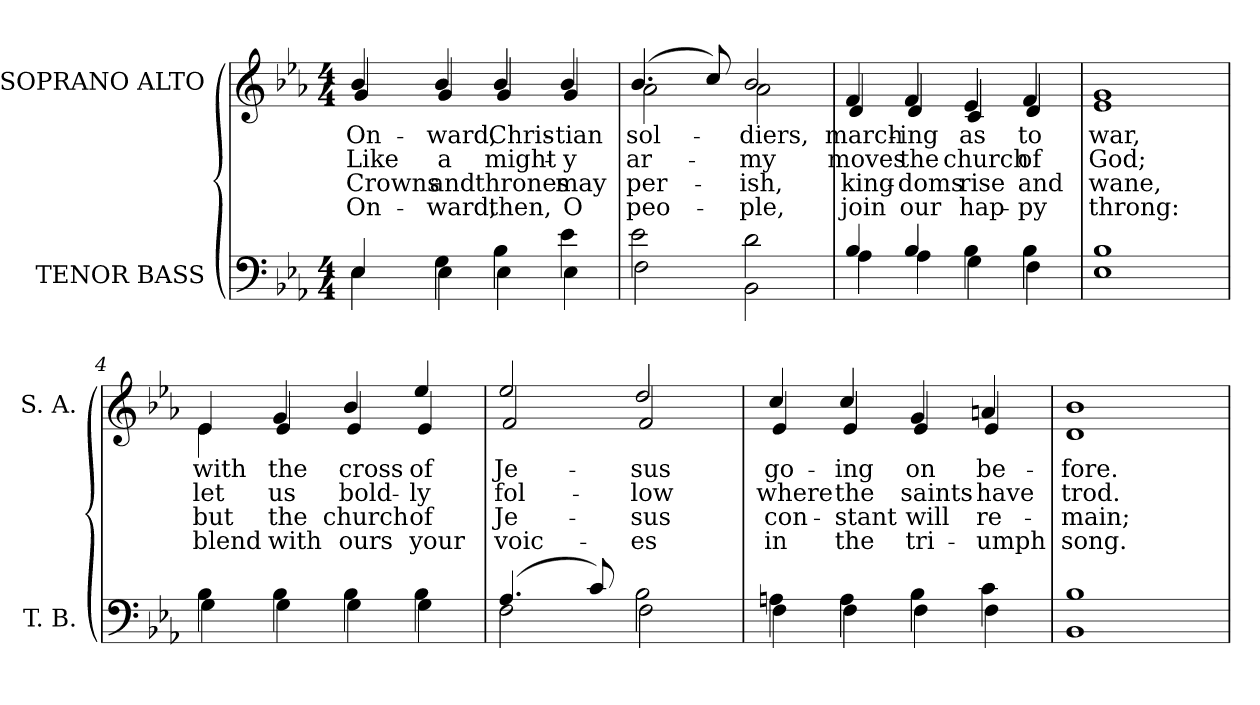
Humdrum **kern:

**kern	**kern	**text	**text	**text	**text
*part2	*part1	*part1	*part1	*part1	*part1
*staff2	*staff1	*staff1	*staff1	*staff1	*staff1
*I"TENOR BASS	*I"SOPRANO ALTO	*	*	*	*
*I'T. B.	*I'S. A.	*	*	*	*
!!LO:PB:g=z
*clefF4	*clefG2	*	*	*	*
*k[b-e-a-]	*k[b-e-a-]	*	*	*	*
*E-:	*E-:	*	*	*	*
*M4/4	*M4/4	*	*	*	*
=	=	=	=	=	=
*^	*	*	*	*	*
!	!	!LO:TX:b:cj:t=1	!	!	!	!
!	!	!LO:TX:b:cj:t=2	!	!	!	!
!	!	!LO:TX:b:cj:t=3	!	!	!	!
!	!	!LO:TX:b:cj:t=4	!	!	!	!
!	!	!	!LO:LY:b:color=#000000	!LO:LY:b:color=#000000	!LO:LY:b:color=#000000	!LO:LY:b:color=#000000
*	*	*^	*	*	*	*
4E-i/	4E-i\	4b-i/	4gi/	On-	Like	Crowns	On-
!	!	!	!	!LO:LY:b:color=#000000	!LO:LY:b:color=#000000	!LO:LY:b:color=#000000	!LO:LY:b:color=#000000
4Gi\	4E-i\	4b-i/	4gi/	-ward,	a	and	-ward,
!	!	!	!	!LO:LY:b:color=#000000	!LO:LY:b:color=#000000	!LO:LY:b:color=#000000	!LO:LY:b:color=#000000
4B-i\	4E-i\	4b-i/	4gi/	Chris-	might-	thrones	then,
!	!	!	!	!LO:LY:b:color=#000000	!LO:LY:b:color=#000000	!LO:LY:b:color=#000000	!LO:LY:b:color=#000000
4e-i\	4E-i\	4b-i/	4gi/	-tian	-y	may	O
=1	=1	=1	=1	=1	=1	=1	=1
!	!	!	!	!LO:LY:b:color=#000000	!LO:LY:b:color=#000000	!LO:LY:b:color=#000000	!LO:LY:b:color=#000000
2e-i\	2Fi\	(4.b-i/	2a-i\	sol-	ar-	per-	peo-
.	.	8cci/)	.	.	.	.	.
!	!	!	!	!LO:LY:b:color=#000000	!LO:LY:b:color=#000000	!LO:LY:b:color=#000000	!LO:LY:b:color=#000000
2di\	2BB-i\	2b-i/	2a-i\	-diers,	-my	-ish,	-ple,
=2	=2	=2	=2	=2	=2	=2	=2
!	!	!	!	!LO:LY:b:color=#000000	!LO:LY:b:color=#000000	!LO:LY:b:color=#000000	!LO:LY:b:color=#000000
4B-i/	4A-i\	4fi/	4di/	march-	moves	king-	join
!	!	!	!	!LO:LY:b:color=#000000	!LO:LY:b:color=#000000	!LO:LY:b:color=#000000	!LO:LY:b:color=#000000
4B-i/	4A-i\	4fi/	4di/	-ing	the	-doms	our
!	!	!	!	!LO:LY:b:color=#000000	!LO:LY:b:color=#000000	!LO:LY:b:color=#000000	!LO:LY:b:color=#000000
4B-i\	4Gi\	4e-i/	4ci/	as	church	rise	hap-
!	!	!	!	!LO:LY:b:color=#000000	!LO:LY:b:color=#000000	!LO:LY:b:color=#000000	!LO:LY:b:color=#000000
4B-i\	4Fi\	4fi/	4di/	to	of	and	-py
=3	=3	=3	=3	=3	=3	=3	=3
!	!	!	!	!LO:LY:b:color=#000000	!LO:LY:b:color=#000000	!LO:LY:b:color=#000000	!LO:LY:b:color=#000000
1B-i	1E-i	1gi	1e-i	war,	God;	wane,	throng:
!!LO:LB:g=z	!!
=4	=4	=4	=4	=4	=4	=4	=4
!	!	!	!	!LO:LY:b:color=#000000	!LO:LY:b:color=#000000	!LO:LY:b:color=#000000	!LO:LY:b:color=#000000
4B-i\	4Gi\	4e-i/	4e-i\	with	let	but	blend
!	!	!	!	!LO:LY:b:color=#000000	!LO:LY:b:color=#000000	!LO:LY:b:color=#000000	!LO:LY:b:color=#000000
4B-i\	4Gi\	4gi/	4e-i/	the	us	the	with
!	!	!	!	!LO:LY:b:color=#000000	!LO:LY:b:color=#000000	!LO:LY:b:color=#000000	!LO:LY:b:color=#000000
4B-i\	4Gi\	4b-i/	4e-i/	cross	bold-	church	ours
!	!	!	!	!LO:LY:b:color=#000000	!LO:LY:b:color=#000000	!LO:LY:b:color=#000000	!LO:LY:b:color=#000000
4B-i\	4Gi\	4ee-i/	4e-i/	of	-ly	of	your
=5	=5	=5	=5	=5	=5	=5	=5
!	!	!	!	!LO:LY:b:color=#000000	!LO:LY:b:color=#000000	!LO:LY:b:color=#000000	!LO:LY:b:color=#000000
(4.A-i/	2Fi\	2ee-i/	2fi/	Je-	fol-	Je-	voic-
8ci/)	.	.	.	.	.	.	.
!	!	!	!	!LO:LY:b:color=#000000	!LO:LY:b:color=#000000	!LO:LY:b:color=#000000	!LO:LY:b:color=#000000
2B-i\	2Fi\	2ddi/	2fi/	-sus	-low	-sus	-es
=6	=6	=6	=6	=6	=6	=6	=6
!	!	!	!	!LO:LY:b:color=#000000	!LO:LY:b:color=#000000	!LO:LY:b:color=#000000	!LO:LY:b:color=#000000
4Ani\	4Fi\	4cci/	4e-i/	go-	where	con-	in
!	!	!	!	!LO:LY:b:color=#000000	!LO:LY:b:color=#000000	!LO:LY:b:color=#000000	!LO:LY:b:color=#000000
4Ai\	4Fi\	4cci/	4e-i/	-ing	the	-stant	the
!	!	!	!	!LO:LY:b:color=#000000	!LO:LY:b:color=#000000	!LO:LY:b:color=#000000	!LO:LY:b:color=#000000
4B-i\	4Fi\	4gi/	4e-i/	on	saints	will	tri-
!	!	!	!	!LO:LY:b:color=#000000	!LO:LY:b:color=#000000	!LO:LY:b:color=#000000	!LO:LY:b:color=#000000
4ci\	4Fi\	4ani/	4e-i/	be-	have	re-	-umph
=7	=7	=7	=7	=7	=7	=7	=7
!	!	!	!	!LO:LY:b:color=#000000	!LO:LY:b:color=#000000	!LO:LY:b:color=#000000	!LO:LY:b:color=#000000
1B-i	1BB-i	1b-i	1di	-fore.	trod.	-main;	song.
*v	*v	*	*	*	*	*	*
*	*v	*v	*	*	*	*
=	=	=	=	=	=
*-	*-	*-	*-	*-	*-
